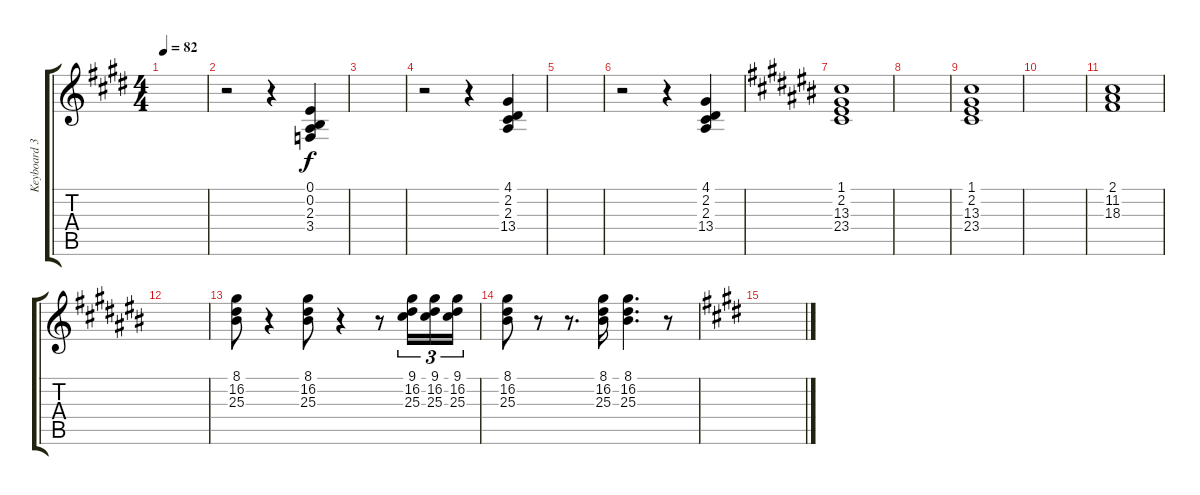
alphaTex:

\track ("Keyboard 3" "Keyboard 3") {instrument stringensemble1}
\staff {score tabs}
\tuning (E4 B3 G3 D3 A2 E2) {hide}
\ts (4 4)
\tempo 82
\clef g2
\ks e
|
r.2 r.4 (0.1 0.2 2.3 3.4).4 |
|
r.2 r.4 (4.1 2.2 2.3 13.4).4 |
|
r.2 r.4 (4.1 2.2 2.3 13.4).4 |
\ks c#
(1.1 2.2 13.3 23.4).1 |
|
(1.1 2.2 13.3 23.4).1 |
|
(2.1 11.2 18.3).1 |
|
(8.1 16.2 25.3).8 r.4 (8.1 16.2 25.3).8 r.4 r.8 (9.1 16.2 25.3).16{tu (3 2)} (9.1 16.2 25.3).16{tu (3 2)} (9.1 16.2 25.3).16{tu (3 2)} |
(8.1 16.2 25.3).8 r.8 r.8{d} (8.1 16.2 25.3).16 (8.1 16.2 25.3).4{d} r.8 |
\ks e
